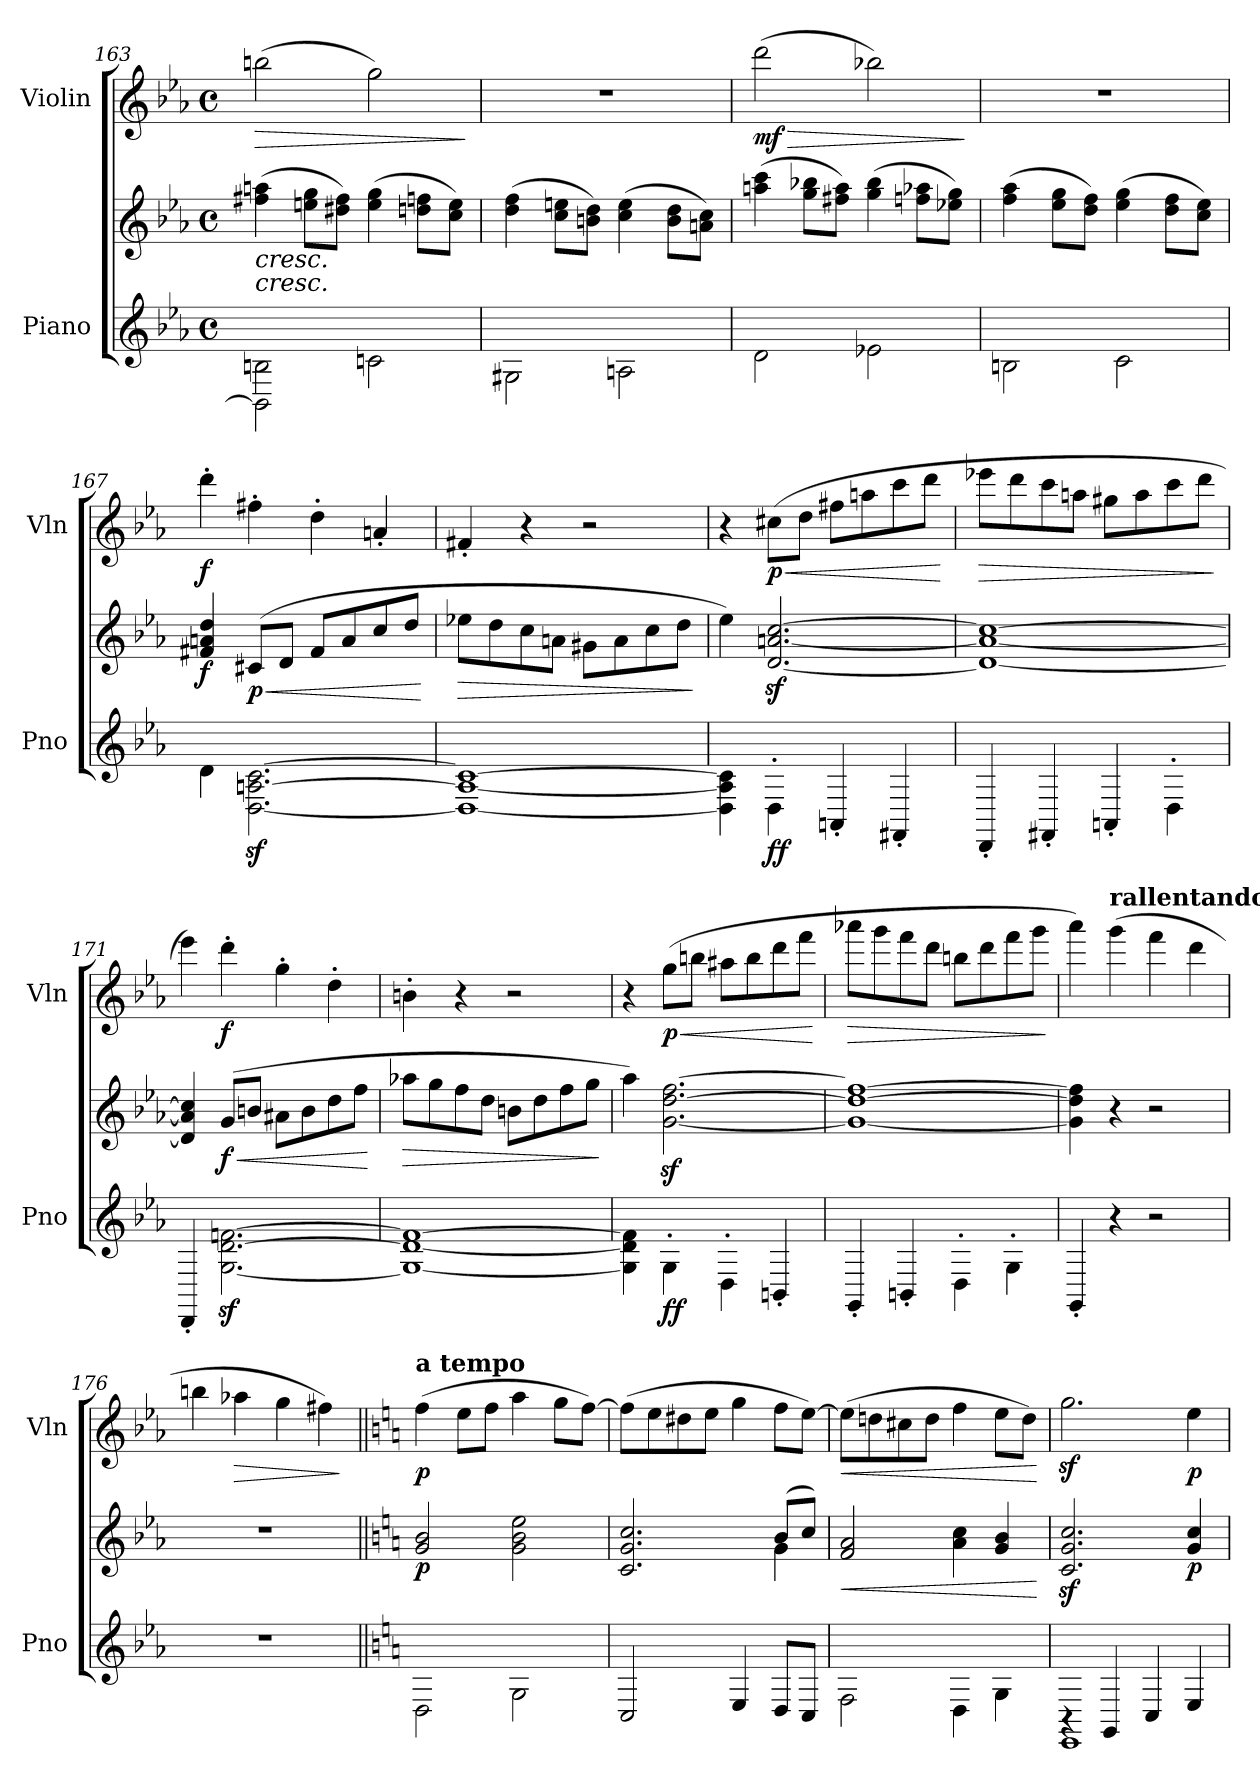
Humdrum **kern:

**kern	**kern	**dynam	**kern	**dynam
*part2	*part2	*part2	*part1	*part1
*staff3	*staff2	*staff2/3	*staff1	*staff1
*I"Piano	*	*	*I"Violin	*
*I'Pno	*	*	*I'Vln	*
*clefG2	*clefG2	*	*clefG2	*
*k[b-e-a-]	*k[b-e-a-]	*	*k[b-e-a-]	*
*M4/4	*M4/4	*	*M4/4	*
*met(c)	*met(c)	*	*met(c)	*
=163	=163	=163	=163	=163
*^	*	*	*	*
!	!	!LO:TX:b:i:t=cresc.	!	!	!
!	!	!LO:TX:b:i:t=cresc.	!	!	!
!	!	!	!	!	!LO:HP:b
2Bn\	2BB\]	(>4ff#X\ 4aan\	.	(>2bbn\	>
.	.	8een\ 8gg\L	.	.	.
.	.	8dd#X\ 8ff#\J)	.	.	.
2cn\	2ryy	(>4ee\ 4gg\	.	2gg\)	.
.	.	8ddn\ 8ffn\L	.	.	.
.	.	8cc\ 8ee\J)	.	.	.
*v	*v	*	*	*	*
.	.	.	.	]
!!LO:LB:g=z
=164	=164	=164	=164	=164
2G#X\	(>4dd\ 4ff\	.	1r	.
.	8cc\ 8een\L	.	.	.
.	8bn\ 8dd\J)	.	.	.
2An\	(>4cc\ 4ee\	.	.	.
.	8b\ 8dd\L	.	.	.
.	8an\ 8cc\J)	.	.	.
=165	=165	=165	=165	=165
!	!	!	!	!LO:HP:b
!	!	!	!	!LO:DY:n=1:b
2d\	(>4aan\ 4ccc\	.	(>2ddd\	> mf
.	8gg\ 8bb-X\L	.	.	.
.	8ff#X\ 8aa\J)	.	.	.
2e-X\	(>4gg\ 4bb-\	.	2bb-X\)	.
.	8ffn\ 8aa-X\L	.	.	.
.	8ee-X\ 8gg\J)	.	.	.
.	.	.	.	]
=166	=166	=166	=166	=166
2Bn\	(>4ff\ 4aa-\	.	1r	.
.	8ee-\ 8gg\L	.	.	.
.	8dd\ 8ff\J)	.	.	.
2c\	(>4ee-\ 4gg\	.	.	.
.	8dd\ 8ff\L	.	.	.
.	8cc\ 8ee-\J)	.	.	.
=167	=167	=167	=167	=167
!	!	!LO:DY:b	!	!LO:DY:b
4d\	4f#X/ 4an/ 4dd/	f	4ddd'\	f
!	!	!LO:HP:b	!	!
!	!	!LO:DY:n=1:b	!	!
[2.D\z< [2.An\z< [2.c\z<	(>8c#X/L	< p	4ff#X'\	.
.	8d/J	.	.	.
.	8f#/L	.	4dd'\	.
.	8a/	.	.	.
.	8cc/	.	4an'/	.
.	8dd/J	.	.	.
.	.	[	.	.
=168	=168	=168	=168	=168
!	!	!LO:HP:b	!	!
1D_ 1A_ 1c_	8ee-X\L	>	4f#X'/	.
.	8dd\	.	.	.
.	8cc\	.	4r	.
.	8an\J	.	.	.
.	8g#X\L	.	2r	.
.	8a\	.	.	.
.	8cc\	.	.	.
.	8dd\J	.	.	.
.	.	]	.	.
!!LO:PB:g=z
=169	=169	=169	=169	=169
4D\] 4A\] 4c\]	4ee-\)	.	4r	.
!	!	!LO:DY:b=2	!	!LO:HP:b
!	!	!	!	!LO:DY:n=1:b
4D'\	[2.d/z< [2.an/z< [2.cc/z<	ff	(>8cc#X\L	< p
.	.	.	8dd\J	.
4AAn'/	.	.	8ff#X\L	.
.	.	.	8aan\	.
4FF#X'/	.	.	8ccc\	.
.	.	.	8ddd\J	.
.	.	.	.	[
=170	=170	=170	=170	=170
!	!	!	!	!LO:HP:b
4DD'/	1d_ 1a_ 1cc_	.	8eee-X\L	>
.	.	.	8ddd\	.
4FF#X'/	.	.	8ccc\	.
.	.	.	8aan\J	.
4AAn'/	.	.	8gg#X\L	.
.	.	.	8aa\	.
4D'\	.	.	8ccc\	.
.	.	.	8ddd\J	.
.	.	.	.	]
=171	=171	=171	=171	=171
4DD'/	4d/] 4a/] 4cc/]	.	4eee-\)	.
!	!	!LO:HP:b	!	!
!	!	!LO:DY:n=1:b	!	!LO:DY:b
[2.G\z< [2.d\z< [2.fn\z<	(>8g/L	< f	4ddd'\	f
.	8bn/J	.	.	.
.	8a#X\L	.	4gg'\	.
.	8b\	.	.	.
.	8dd\	.	4dd'\	.
.	8ff\J	.	.	.
.	.	[	.	.
=172	=172	=172	=172	=172
!	!	!LO:HP:b	!	!
1G_ 1d_ 1f_	8aa-X\L	>	4bn'\	.
.	8gg\	.	.	.
.	8ff\	.	4r	.
.	8dd\J	.	.	.
.	8bn\L	.	2r	.
.	8dd\	.	.	.
.	8ff\	.	.	.
.	8gg\J	.	.	.
.	.	]	.	.
=173	=173	=173	=173	=173
4G\] 4d\] 4f\]	4aa-\)	.	4r	.
!	!	!LO:DY:b=2	!	!LO:HP:b
!	!	!	!	!LO:DY:n=1:b
4G'\	[2.g\z< [2.dd\z< [2.ff\z<	ff	(>8gg\L	< p
.	.	.	8bbn\J	.
4D'\	.	.	8aa#X\L	.
.	.	.	8bb\	.
4BBn'/	.	.	8ddd\	.
.	.	.	8fff\J	.
.	.	.	.	[
!!LO:LB:g=z
=174	=174	=174	=174	=174
!	!	!	!	!LO:HP:b
4GG'/	1g_ 1dd_ 1ff_	.	8aaa-X\L	>
.	.	.	8ggg\	.
4BBn'/	.	.	8fff\	.
.	.	.	8ddd\J	.
4D'\	.	.	8bbn\L	.
.	.	.	8ddd\	.
4G'\	.	.	8fff\	.
.	.	.	8ggg\J	.
.	.	.	.	]
=175	=175	=175	=175	=175
4GG'/	4g\] 4dd\] 4ff\]	.	4aaa-\)	.
!	!	!	!LO:TX:a:B:t=rallentando	!
4r	4r	.	(>4ggg\	.
2r	2r	.	4fff\	.
.	.	.	4ddd\	.
=176	=176	=176	=176	=176
1r	1r	.	4bbn\	.
!	!	!	!	!LO:HP:b
.	.	.	4aa-X\	>
*	*	*	*MM140	*
.	.	.	4gg\	.
.	.	.	4ff#X\)	.
.	.	.	.	]
=177||	=177||	=177||	=177||	=177||
*k[]	*k[]	*	*k[]	*
!	!	!	!LO:TX:a:B:t=a tempo	!
!	!	!LO:DY:b	!	!LO:DY:b
2D\	2g/ 2b/	p	(>4ff\	p
.	.	.	8ee\L	.
.	.	.	8ff\J	.
2G\	2g\ 2b\ 2ee\	.	4aa\	.
.	.	.	8gg\L	.
.	.	.	[8ff\J)	.
=178	=178	=178	=178	=178
*	*^	*	*	*
2C/	2.c/ 2.g/ 2.cc/	2.ryy	.	(>8ff\L]	.
.	.	.	.	8ee\	.
.	.	.	.	8dd#X\	.
.	.	.	.	8ee\J	.
4E/	.	.	.	4gg\	.
8D/L	(>8b/L	4g\	.	8ff\L	.
8C/J	8cc/J)	.	.	[8ee\J)	.
*	*v	*v	*	*	*
=179	=179	=179	=179	=179
!	!	!LO:HP:b	!	!LO:HP:b
2F\	2f/ 2a/	<	(>8ee\L]	<
.	.	.	8ddn\	.
.	.	.	8cc#X\	.
.	.	.	8dd\J	.
4D\	4a\ 4cc\	.	4ff\	.
4G\	4g/ 4b/	.	8ee\L	.
.	.	.	8dd\J)	.
.	.	[	.	[
=180	=180	=180	=180	=180
*^	*	*	*	*
4rBB	1EE	2.c/z< 2.g/z< 2.cc/z<	.	2.ggz<\	.
4GG/	.	.	.	.	.
4C/	.	.	.	.	.
!	!	!	!LO:DY:b	!	!LO:DY:b
4E/	.	4g/ 4cc/	p	4ee\	p
*v	*v	*	*	*	*
=	=	=	=	=
*-	*-	*-	*-	*-
